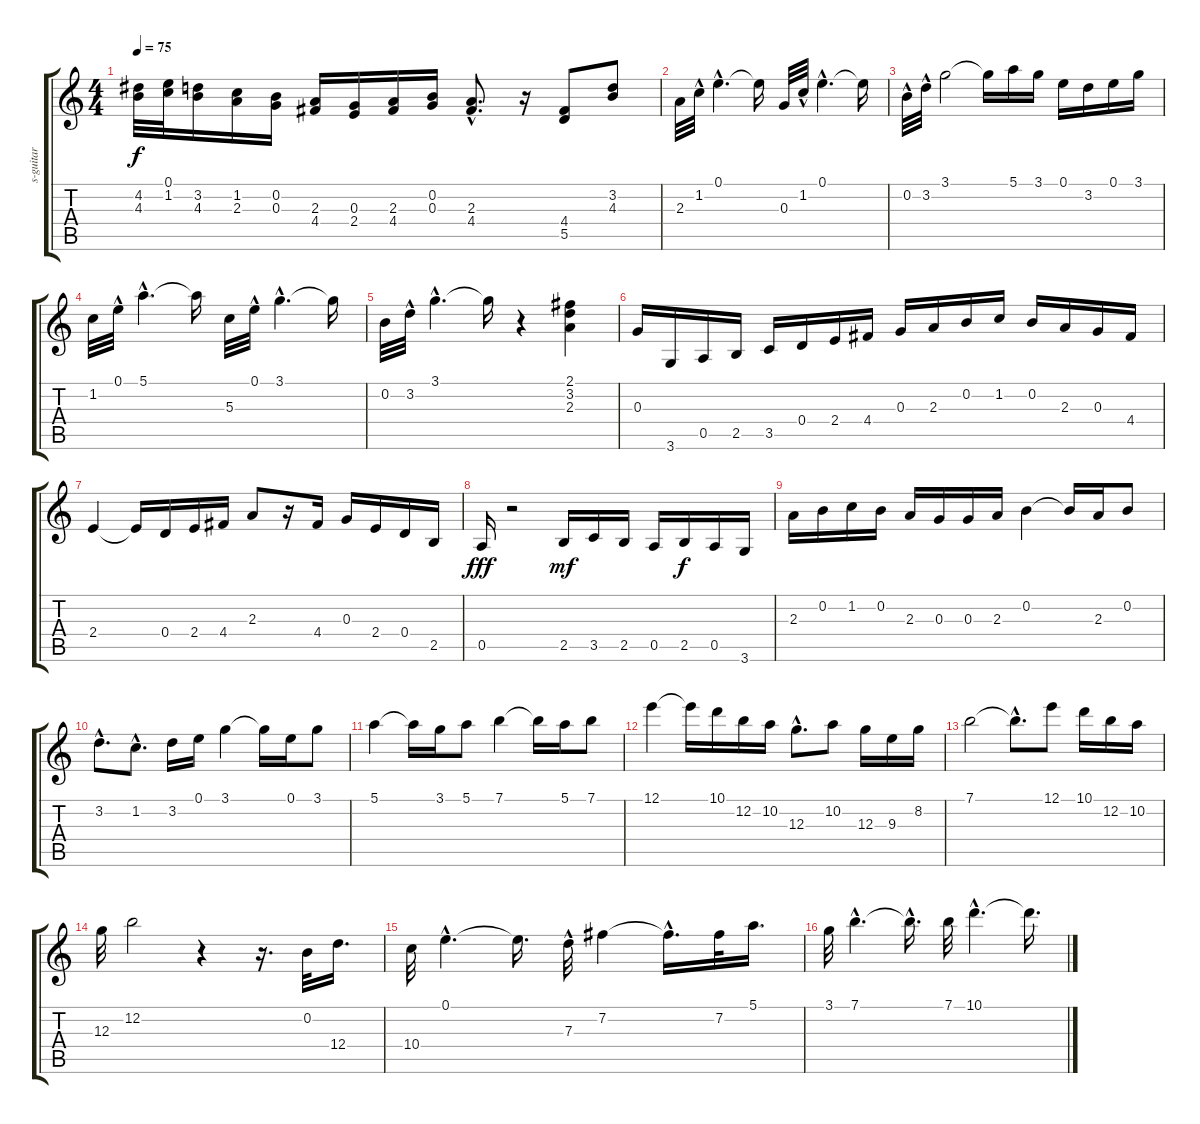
\track ("s-guitar" "s-guitar") {instrument acousticguitarnylon}
\staff {score tabs}
\tuning (E4 B3 G3 D3 A2 E2) {hide}
\ts (4 4)
\tempo 75
\clef g2
\ks c
(4.2 4.3).32{dy f} (0.1 1.2).32 (3.2 4.3).16 (1.2 2.3).16 (0.2 0.3).16 (2.3 4.4).16 (0.3 2.4).16 (2.3 4.4).16 (0.2 0.3).16 (2.3{hac} 4.4{hac}).8{d} r.16 (4.4 5.5).8 (3.2 4.3).8 |
2.3.32 1.2{hac}.32 0.1{hac}.4{d} 0.1{t}.16 0.3.32 1.2{hac}.32 0.1{hac}.4{d} 0.1{t}.16 |
0.2{hac}.32 3.2{hac}.32 3.1.2 3.1{t}.16 5.1.16 3.1.16 0.1.16 3.2.16 0.1.16 3.1.16 |
1.2.32 0.1{hac}.32 5.1{hac}.4{d} 5.1{t}.16 5.3.32 0.1{hac}.32 3.1{hac}.4{d} 3.1{t}.16 |
0.2.32 3.2{hac}.32 3.1{hac}.4{d} 3.1{t}.16 r.4 (2.1 3.2 2.3).4 |
0.3.16 3.6.16 0.5.16 2.5.16 3.5.16 0.4.16 2.4.16 4.4.16 0.3.16 2.3.16 0.2.16 1.2.16 0.2.16 2.3.16 0.3.16 4.4.16 |
2.4.4 2.4{t}.16 0.4.16 2.4.16 4.4.16 2.3.8 r.16 4.4.16 0.3.16 2.4.16 0.4.16 2.5.16 |
0.5.16{dy fff} r.2 2.5.16{dy mf} 3.5.16 2.5.16 0.5.16 2.5.16{dy f} 0.5.16 3.6.16 |
2.3.16 0.2.16 1.2.16 0.2.16 2.3.16 0.3.16 0.3.16 2.3.16 0.2.4 0.2{t}.16 2.3.16 0.2.8 |
3.2{hac}.8{d} 1.2{hac}.8{d} 3.2.16 0.1.16 3.1.4 3.1{t}.16 0.1.16 3.1.8 |
5.1.4 5.1{t}.16 3.1.16 5.1.8 7.1.4 7.1{t}.16 5.1.16 7.1.8 |
12.1.4 12.1{t}.16 10.1.16 12.2.16 10.2.16 12.3{hac}.8{d} 10.2.8 12.3.16 9.3.16 8.2.16 |
7.1.2 7.1{hac t}.8{d} 12.1.8 10.1.16 12.2.16 10.2.16 |
12.3.32 12.2.2 r.4 r.16{d} 0.2.32 12.4.16{d} |
10.4.32 0.1{hac}.4{d} 0.1{t}.16{d} 7.3{hac}.32 7.2.4 7.2{hac t}.16{d} 7.2.32 5.1.16{d} |
3.1.32 7.1{hac}.4{d} 7.1{hac t}.16{d} 7.1.32 10.1{hac}.4{d} 10.1{t}.16{d}
